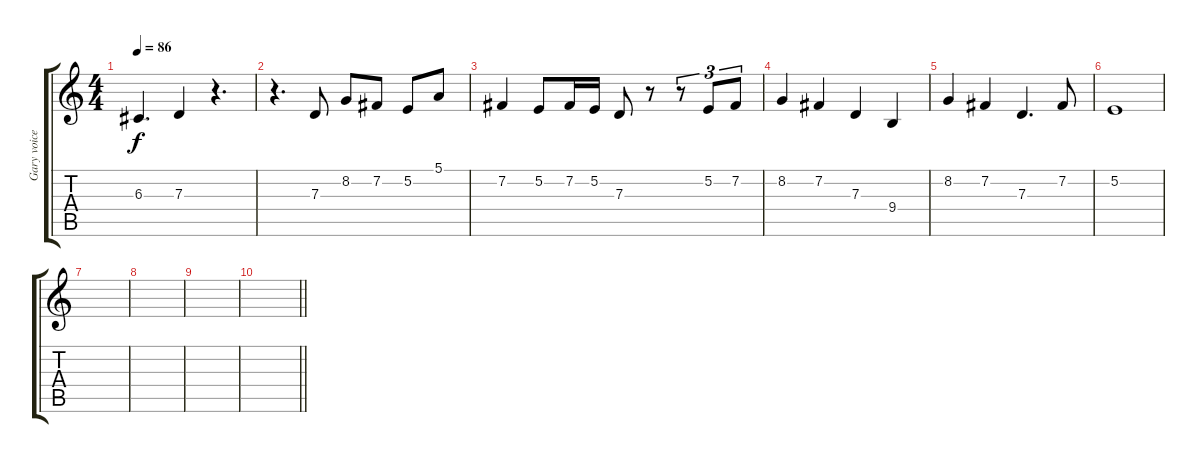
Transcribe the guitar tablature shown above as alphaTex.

\track ("Gary voice" "Gary voice") {instrument viola}
\staff {score tabs}
\tuning (E4 B3 G3 D3 A2 E2) {hide}
\ts (4 4)
\tempo 86
\clef g2
\ks c
6.3.4{d dy f} 7.3.4 r.4{d} |
r.4{d} 7.3.8 8.2.8 7.2.8 5.2.8 5.1.8 |
7.2.4 5.2.8 7.2.16 5.2.16 7.3.8 r.8 r.8{tu (3 2)} 5.2.8{tu (3 2)} 7.2.8{tu (3 2)} |
8.2.4 7.2.4 7.3.4 9.4.4 |
8.2.4 7.2.4 7.3.4{d} 7.2.8 |
5.2.1 |
|
|
|
\barLineRight lightlight
